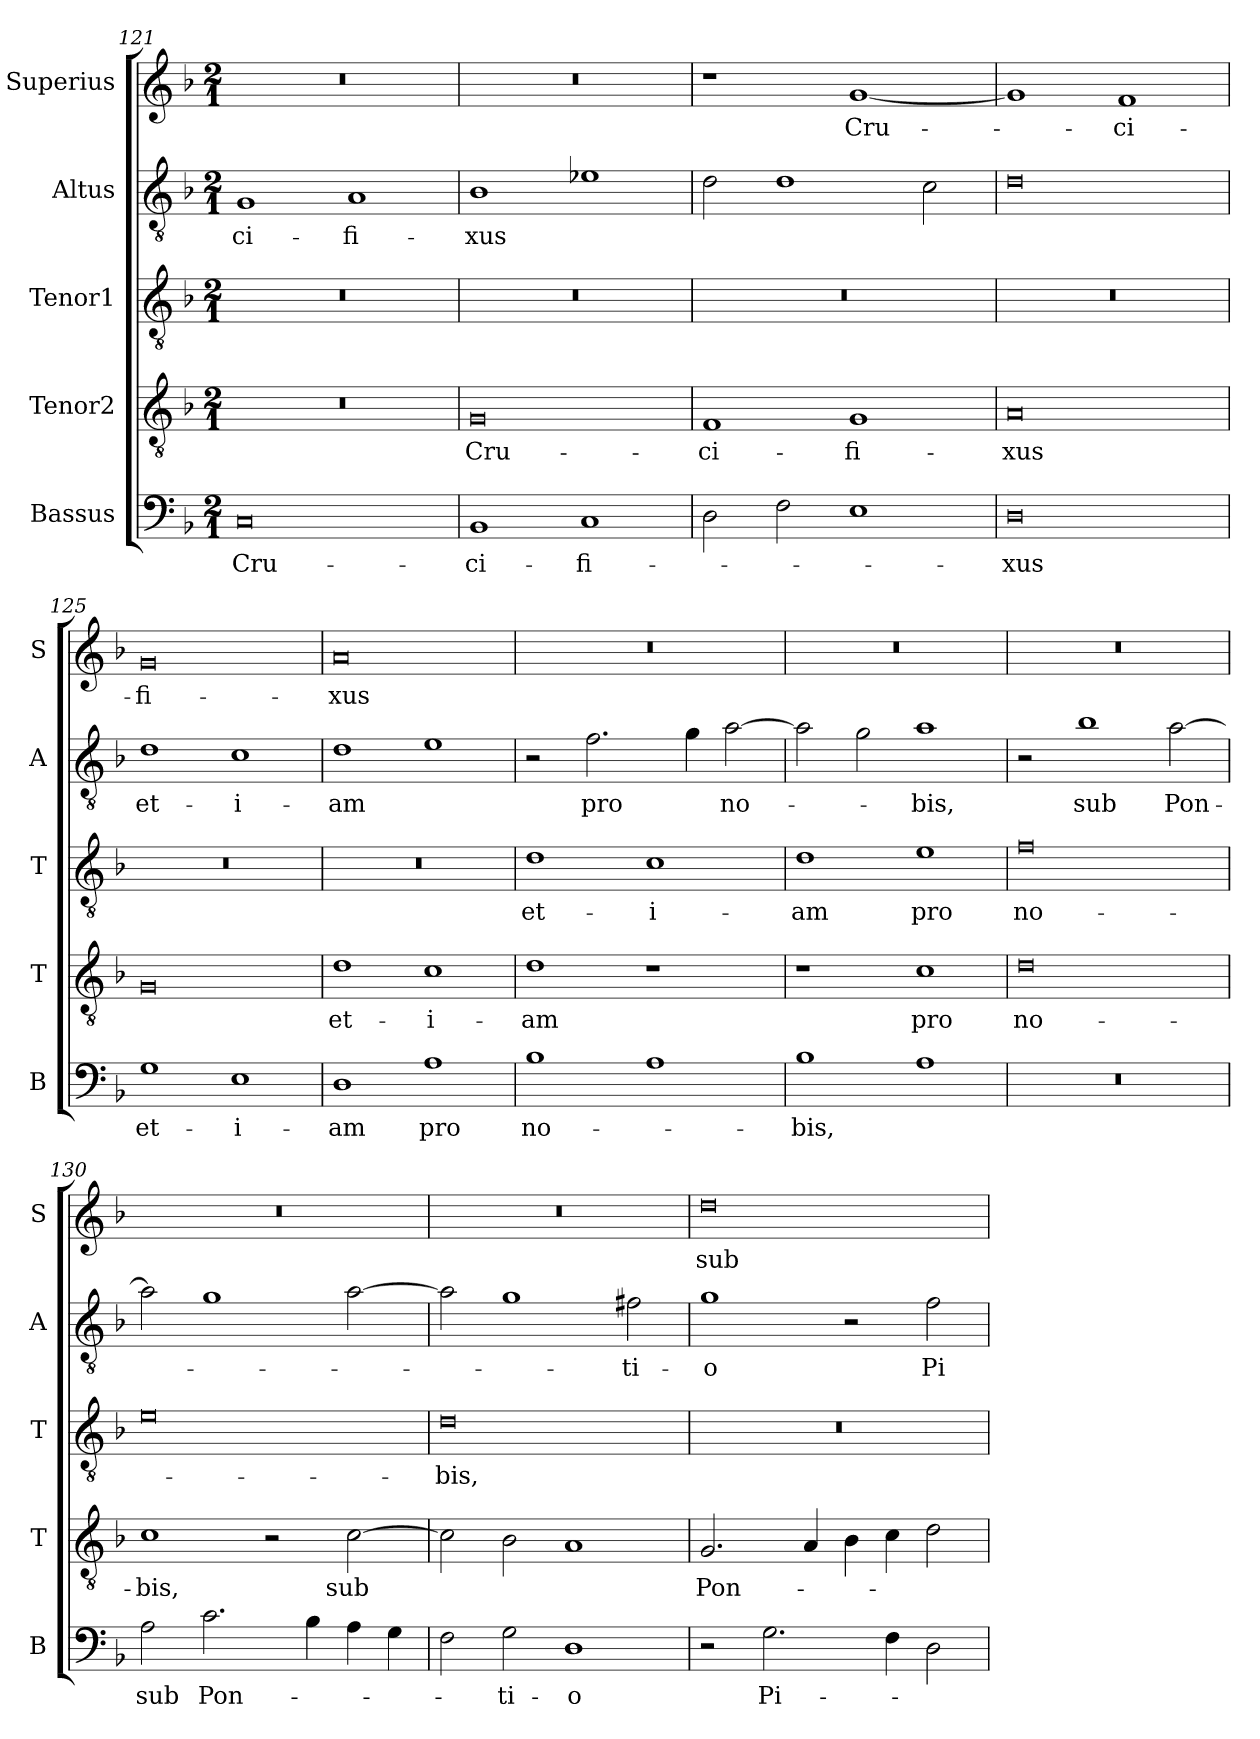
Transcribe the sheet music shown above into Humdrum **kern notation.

**kern	**text	**kern	**text	**kern	**text	**kern	**text	**kern	**text
*part5	*part5	*part4	*part4	*part3	*part3	*part2	*part2	*part1	*part1
*staff5	*staff5	*staff4	*staff4	*staff3	*staff3	*staff2	*staff2	*staff1	*staff1
*I"Bassus	*	*I"Tenor2	*	*I"Tenor1	*	*I"Altus	*	*I"Superius	*
*I'B	*	*I'T	*	*I'T	*	*I'A	*	*I'S	*
*clefF4	*	*clefGv2	*	*clefGv2	*	*clefGv2	*	*clefG2	*
*k[b-]	*	*k[b-]	*	*k[b-]	*	*k[b-]	*	*k[b-]	*
*M2/1	*	*M2/1	*	*M2/1	*	*M2/1	*	*M2/1	*
=121	=121	=121	=121	=121	=121	=121	=121	=121	=121
0C	Cru-	0r	.	0r	.	1G	-ci-	0r	.
.	.	.	.	.	.	1A	-fi-	.	.
=122	=122	=122	=122	=122	=122	=122	=122	=122	=122
1BB-	-ci-	0G	Cru-	0r	.	1B-	-xus	0r	.
1C	-fi-	.	.	.	.	1e-X	.	.	.
=123	=123	=123	=123	=123	=123	=123	=123	=123	=123
2D\	.	1F	-ci-	0r	.	2d\	.	1r	.
2F\	.	.	.	.	.	1d	.	.	.
1E	.	1G	-fi-	.	.	.	.	[1g	Cru-
.	.	.	.	.	.	2c\	.	.	.
=124	=124	=124	=124	=124	=124	=124	=124	=124	=124
0D	-xus	0A	-xus	0r	.	0d	.	1g]	.
.	.	.	.	.	.	.	.	1f	-ci-
=125	=125	=125	=125	=125	=125	=125	=125	=125	=125
1G	et-	0G	.	0r	.	1d	et-	0g	-fi-
1E	-i-	.	.	.	.	1c	-i-	.	.
=126	=126	=126	=126	=126	=126	=126	=126	=126	=126
1D	-am	1d	et-	0r	.	1d	-am	0a	-xus
1A	pro	1c	-i-	.	.	1e	.	.	.
=127	=127	=127	=127	=127	=127	=127	=127	=127	=127
1B-	no-	1d	-am	1d	et-	2r	.	0r	.
.	.	.	.	.	.	2.f\	pro	.	.
1A	.	1r	.	1c	-i-	.	.	.	.
.	.	.	.	.	.	4g\	.	.	.
.	.	.	.	.	.	[2a\	no-	.	.
=128	=128	=128	=128	=128	=128	=128	=128	=128	=128
1B-	-bis,	1r	.	1d	-am	2a\]	.	0r	.
.	.	.	.	.	.	2g\	.	.	.
1A	.	1c	pro	1e	pro	1a	-bis,	.	.
=129	=129	=129	=129	=129	=129	=129	=129	=129	=129
0r	.	0d	no-	0f	no-	2r	.	0r	.
.	.	.	.	.	.	1b-	sub	.	.
.	.	.	.	.	.	[2a\	Pon-	.	.
=130	=130	=130	=130	=130	=130	=130	=130	=130	=130
2A\	sub	1c	-bis,	0e	.	2a\]	.	0r	.
2.c\	Pon-	.	.	.	.	1g	.	.	.
.	.	2r	.	.	.	.	.	.	.
4B-\	.	.	.	.	.	.	.	.	.
4A\	.	[2c\	sub	.	.	[2a\	.	.	.
4G\	.	.	.	.	.	.	.	.	.
=131	=131	=131	=131	=131	=131	=131	=131	=131	=131
2F\	.	2c\]	.	0d	-bis,	2a\]	.	0r	.
2G\	-ti-	2B-\	.	.	.	1g	.	.	.
1D	-o	1A	.	.	.	.	.	.	.
.	.	.	.	.	.	2f#X\	-ti-	.	.
=132	=132	=132	=132	=132	=132	=132	=132	=132	=132
2r	.	2.G/	Pon-	0r	.	1g	-o	0dd	sub
2.G\	Pi-	.	.	.	.	.	.	.	.
.	.	4A/	.	.	.	.	.	.	.
.	.	4B-\	.	.	.	2r	.	.	.
4F\	.	4c\	.	.	.	.	.	.	.
2D\	.	2d\	.	.	.	2f\	Pi-	.	.
=	=	=	=	=	=	=	=	=	=
*-	*-	*-	*-	*-	*-	*-	*-	*-	*-
